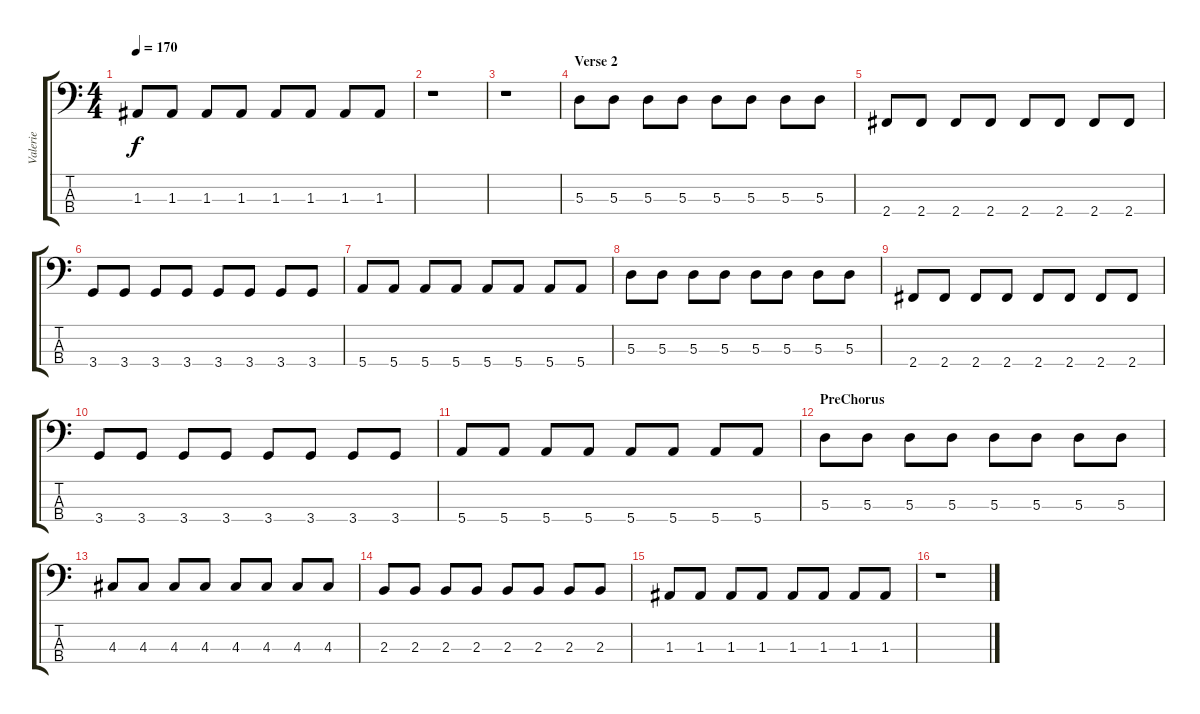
\track ("Valerie" "Valerie") {instrument electricbasspick}
\staff {score tabs}
\tuning (G2 D2 A1 E1) {hide}
\ts (4 4)
\tempo 170
\clef f4
\ks c
1.3.8{dy f} 1.3.8 1.3.8 1.3.8 1.3.8 1.3.8 1.3.8 1.3.8 |
r.1 |
r.1 |
\section ("" "Verse 2")
5.3.8 5.3.8 5.3.8 5.3.8 5.3.8 5.3.8 5.3.8 5.3.8 |
2.4.8 2.4.8 2.4.8 2.4.8 2.4.8 2.4.8 2.4.8 2.4.8 |
3.4.8 3.4.8 3.4.8 3.4.8 3.4.8 3.4.8 3.4.8 3.4.8 |
5.4.8 5.4.8 5.4.8 5.4.8 5.4.8 5.4.8 5.4.8 5.4.8 |
5.3.8 5.3.8 5.3.8 5.3.8 5.3.8 5.3.8 5.3.8 5.3.8 |
2.4.8 2.4.8 2.4.8 2.4.8 2.4.8 2.4.8 2.4.8 2.4.8 |
3.4.8 3.4.8 3.4.8 3.4.8 3.4.8 3.4.8 3.4.8 3.4.8 |
5.4.8 5.4.8 5.4.8 5.4.8 5.4.8 5.4.8 5.4.8 5.4.8 |
\section ("" "PreChorus")
5.3.8 5.3.8 5.3.8 5.3.8 5.3.8 5.3.8 5.3.8 5.3.8 |
4.3.8 4.3.8 4.3.8 4.3.8 4.3.8 4.3.8 4.3.8 4.3.8 |
2.3.8 2.3.8 2.3.8 2.3.8 2.3.8 2.3.8 2.3.8 2.3.8 |
1.3.8 1.3.8 1.3.8 1.3.8 1.3.8 1.3.8 1.3.8 1.3.8 |
r.1
